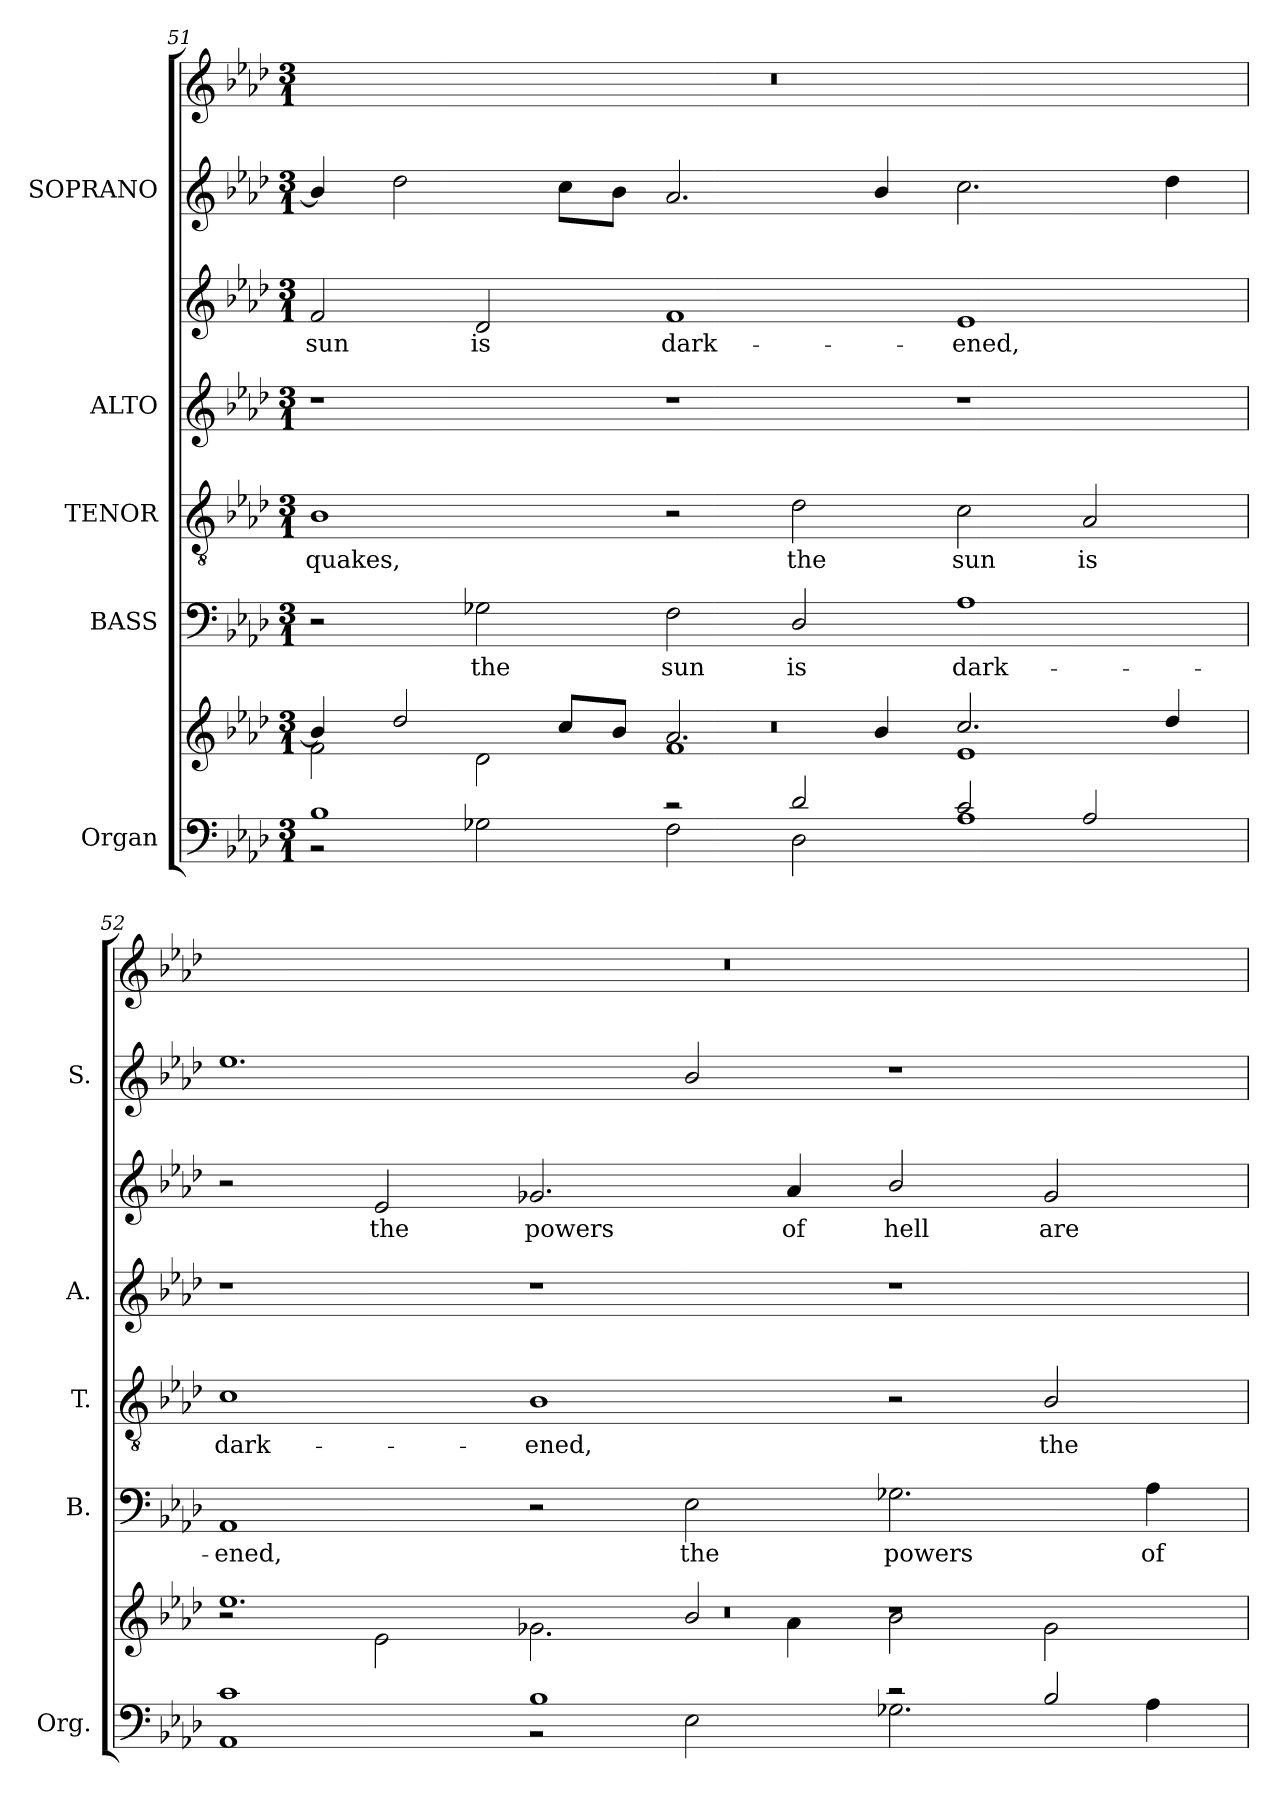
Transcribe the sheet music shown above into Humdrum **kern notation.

**kern	**kern	**kern	**text	**kern	**text	**kern	**kern	**text	**kern	**kern
*part5	*part5	*part4	*part4	*part3	*part3	*part2	*part2	*part2	*part1	*part1
*staff8	*staff7	*staff6	*staff6	*staff5	*staff5	*staff4	*staff3	*staff3	*staff2	*staff1
*I"Organ	*	*I"BASS	*	*I"TENOR	*	*I"ALTO	*	*	*I"SOPRANO	*
*I'Org.	*	*I'B.	*	*I'T.	*	*I'A.	*	*	*I'S.	*
!!LO:LB:g=z
*clefF4	*clefG2	*clefF4	*	*clefGv2	*	*clefG2	*clefG2	*	*clefG2	*clefG2
*	*	*	*	*ITrd7c12	*	*	*	*	*	*
*k[b-e-a-d-]	*k[b-e-a-d-]	*k[b-e-a-d-]	*	*k[b-e-a-d-]	*	*k[b-e-a-d-]	*k[b-e-a-d-]	*	*k[b-e-a-d-]	*k[b-e-a-d-]
*A-:	*A-:	*A-:	*	*A-:	*	*A-:	*A-:	*	*A-:	*A-:
*M3/1	*M3/1	*M3/1	*	*M3/1	*	*M3/1	*M3/1	*	*M3/1	*M3/1
=51	=51	=51	=51	=51	=51	=51	=51	=51	=51	=51
*^	*^	*	*	*	*	*	*	*	*	*
*	*	*	*^	*	*	*	*	*	*	*	*	*
!	!	!	!	!LO:N:vis=1	!	!	!	!	!	!	!	!	!
!	!	!	!	!	!	!	!	!LO:LY:b:color=#000000	!	!	!	!	!
!	!	!	!	!	!	!	!	!	!	!	!LO:LY:b:color=#000000	!	!LO:N:vis=1
1B-i	2r	4b-i/]	2fi\	0.r	2r	.	1BB-i	quakes,	1r	2fi/	sun	4b-i/]	0.r
.	.	2dd-i/	.	.	.	.	.	.	.	.	.	2dd-i\	.
!	!	!	!	!	!	!LO:LY:b:color=#000000	!	!	!	!	!	!	!
!	!	!	!	!	!	!	!	!	!	!	!LO:LY:b:color=#000000	!	!
.	2G-Xi\	.	2d-i\	.	2G-Xi\	the	.	.	.	2d-i/	is	.	.
.	.	8cci/L	.	.	.	.	.	.	.	.	.	8cci\L	.
.	.	8b-i/J	.	.	.	.	.	.	.	.	.	8b-i\J	.
!	!	!	!	!	!	!LO:LY:b:color=#000000	!	!	!	!	!	!	!
!	!	!	!	!	!	!	!	!	!	!	!LO:LY:b:color=#000000	!	!
2r	2Fi\	2.a-i/	1fi	.	2Fi\	sun	2r	.	1r	1fi	dark-	2.a-i/	.
!	!	!	!	!	!	!LO:LY:b:color=#000000	!	!	!	!	!	!	!
!	!	!	!	!	!	!	!	!LO:LY:b:color=#000000	!	!	!	!	!
2d-i/	2D-i\	.	.	.	2D-i/	is	2D-i\	the	.	.	.	.	.
.	.	4b-i/	.	.	.	.	.	.	.	.	.	4b-i/	.
!	!	!	!	!	!	!LO:LY:b:color=#000000	!	!	!	!	!	!	!
!	!	!	!	!	!	!	!	!LO:LY:b:color=#000000	!	!	!	!	!
!	!	!	!	!	!	!	!	!	!	!	!LO:LY:b:color=#000000	!	!
2ci/	1A-i	2.cci/	1e-i	.	1A-i	dark-	2Ci\	sun	1r	1e-i	-ened,	2.cci\	.
!	!	!	!	!	!	!	!	!LO:LY:b:color=#000000	!	!	!	!	!
2A-i/	.	.	.	.	.	.	2AA-i/	is	.	.	.	.	.
.	.	4dd-i/	.	.	.	.	.	.	.	.	.	4dd-i\	.
=52	=52	=52	=52	=52	=52	=52	=52	=52	=52	=52	=52	=52	=52
!	!	!	!	!LO:N:vis=1	!	!	!	!	!	!	!	!	!
!	!	!	!	!	!	!LO:LY:b:color=#000000	!	!	!	!	!	!	!
!	!	!	!	!	!	!	!	!LO:LY:b:color=#000000	!	!	!	!	!LO:N:vis=1
1ci	1AA-i	1.ee-i	2r	0.r	1AA-i	-ened,	1Ci	dark-	1r	2r	.	1.ee-i	0.r
!	!	!	!	!	!	!	!	!	!	!	!LO:LY:b:color=#000000	!	!
.	.	.	2e-i\	.	.	.	.	.	.	2e-i/	the	.	.
!	!	!	!	!	!	!	!	!LO:LY:b:color=#000000	!	!	!	!	!
!	!	!	!	!	!	!	!	!	!	!	!LO:LY:b:color=#000000	!	!
1B-i	2r	.	2.g-Xi\	.	2r	.	1BB-i	-ened,	1r	2.g-Xi/	powers	.	.
!	!	!	!	!	!	!LO:LY:b:color=#000000	!	!	!	!	!	!	!
.	2E-i\	2b-i/	.	.	2E-i\	the	.	.	.	.	.	2b-i/	.
!	!	!	!	!	!	!	!	!	!	!	!LO:LY:b:color=#000000	!	!
.	.	.	4a-i\	.	.	.	.	.	.	4a-i/	of	.	.
!	!	!	!	!	!	!LO:LY:b:color=#000000	!	!	!	!	!	!	!
!	!	!	!	!	!	!	!	!	!	!	!LO:LY:b:color=#000000	!	!
2r	2.G-Xi\	1r	2b-i\	.	2.G-Xi\	powers	2r	.	1r	2b-i/	hell	1r	.
!	!	!	!	!	!	!	!	!LO:LY:b:color=#000000	!	!	!	!	!
!	!	!	!	!	!	!	!	!	!	!	!LO:LY:b:color=#000000	!	!
2B-i/	.	.	2g-i\	.	.	.	2BB-i/	the	.	2g-i/	are	.	.
!	!	!	!	!	!	!LO:LY:b:color=#000000	!	!	!	!	!	!	!
.	4A-i\	.	.	.	4A-i\	of	.	.	.	.	.	.	.
*v	*v	*	*	*	*	*	*	*	*	*	*	*	*
*	*v	*v	*v	*	*	*	*	*	*	*	*	*
=	=	=	=	=	=	=	=	=	=	=
*-	*-	*-	*-	*-	*-	*-	*-	*-	*-	*-
